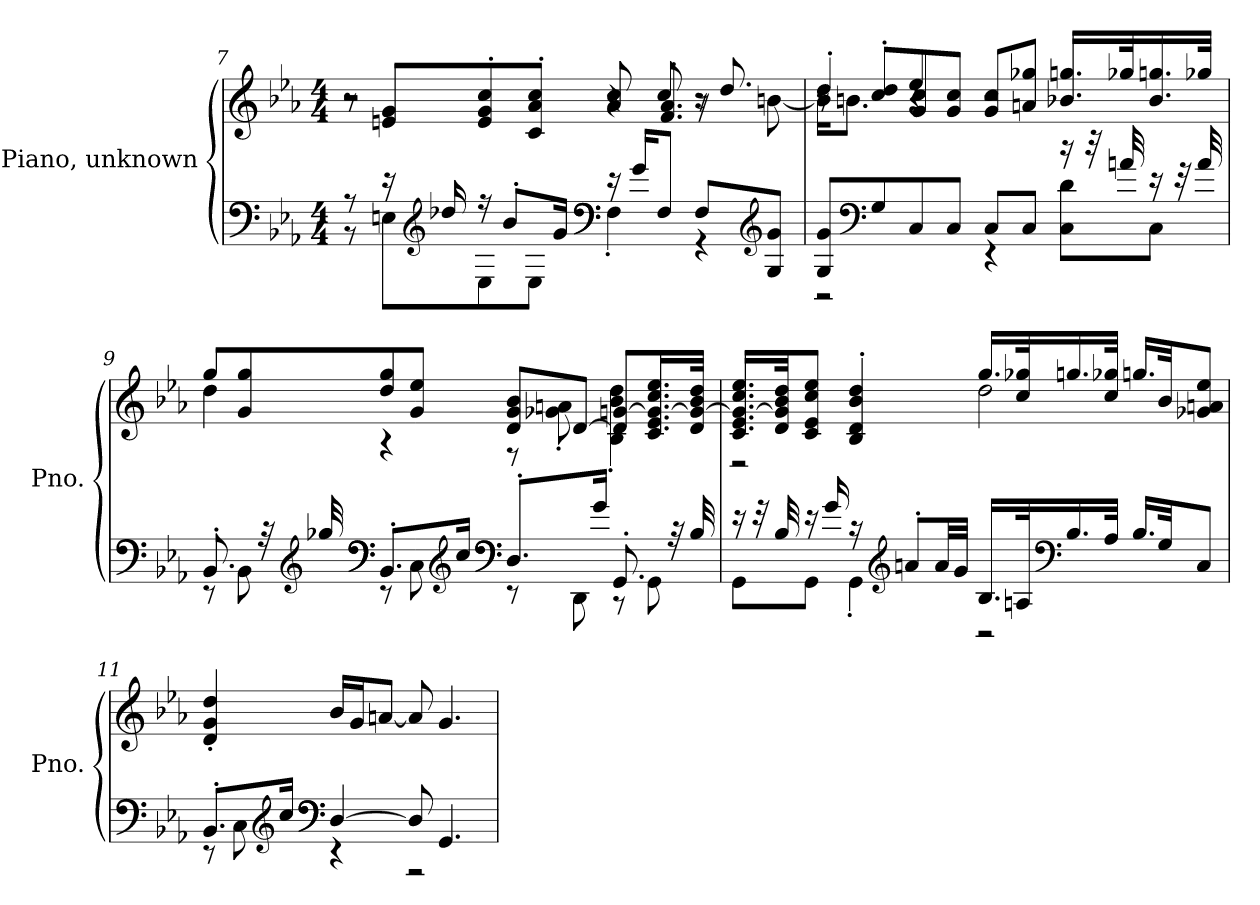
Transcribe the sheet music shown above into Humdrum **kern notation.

**kern	**kern
*part1	*part1
*staff2	*staff1
*I"Piano, unknown	*
*I'Pno.	*
!!LO:LB:g=z
*clefF4	*clefG2
*k[b-e-a-]	*k[b-e-a-]
*M4/4	*M4/4
=7	=7
*^	*^
*	*	*	*^
8r	8r	2r	2r	8r
16r	8En\L	.	.	8en/ 8g/L
*clefG2	*	*	*	*
16dd-X/	.	.	.	.
16r	8E\	.	.	8e/' 8g/' 8cc/'
8b-'/L	.	.	.	.
.	8E\J	.	.	8c/' 8a-/' 8cc/'J
16g/Jk	.	.	.	.
*clefF4	*	*	*	*
16r	4F'\	8r	4r	8a-/ 8cc/
16g/KL	.	.	.	.
8F/J	.	8cc/	.	4.f/' 4.a-/'
8F/L	4r	16r	8r	.
.	.	8.dd/	.	.
*clefG2	*	*	*	*
8G/ 8g/J	.	.	[8bn\	.
=8	=8	=8	=8	=8
8G/ 8g/L	2r	4dd'/	16b\KL]	8r
.	.	.	8.bn\J	.
*clefF4	*	*	*	*
8G/	.	.	.	8cc/' 8dd/'L
8C/	.	4ee-/	4r	8g/ 8cc/
8C/J	.	.	.	8g/ 8cc/J
8C/L	4r	2r	2r	8g/ 8cc/L
8C/J	.	.	.	8an/ 8gg-X/J
16r	8C\ 8d\L	.	.	16.b-X/ 16.ggn/LL
32r	.	.	.	.
32an/	.	.	.	32gg-X/K
16r	8C\J	.	.	16.b-/ 16.ggn/
32r	.	.	.	.
32a/	.	.	.	32gg-X/JJk
*	*	*	*v	*v
!!LO:LB:g=z
=9	=9	=9	=9
8.BB-'/	8r	8gg/L	4dd\
.	8BB-\	8g/ 8gg/	.
32r	.	.	.
*clefG2	*	*	*
32gg-X/	.	.	.
*clefF4	*	*	*
8.BB-'/L	8r	8dd/ 8gg/	4r
.	8C\	8g/ 8ee-/J	.
*clefG2	*	*	*
16cc/Jk	.	.	.
*clefF4	*	*	*
8.D'/L	8r	8d/ 8g/ 8b-/L	8r
.	8DD\	[8d/J	8g-X\' 8an\'
16g/Jk	.	.	.
8.GG'/	8r	8d/] [8gn/L	4B-\' 4b-\' 4dd\'
.	8GG\	16.c/ 16.e-/ 16.g/_ 16.cc/ 16.ee-/L	.
32r	.	.	.
32B-/	.	32d/ 32g/_ 32b-/ 32dd/JJk	.
!!LO:LB:g=z	!!
=10	=10	=10	=10
16r	8GG\L	16.c/ 16.e-/ 16.g/_ 16.cc/ 16.ee-/LL	2r
32r	.	.	.
32B-/	.	32d/ 32g/] 32b-/ 32dd/JK	.
16r	8GG\J	8c/ 8e-/ 8cc/ 8ee-/J	.
16g/	.	.	.
16r	4GG'\	4B-/' 4d/' 4b-/' 4dd/'	.
*clefG2	*	*	*
8an'/L	.	.	.
32a/LL	.	.	.
32g/JJJ	.	.	.
16.B-/LL	2r	16.gg/LL	2dd\
32An/K	.	32cc/ 32gg-X/K	.
*clefF4	*	*	*
16.B-/	.	16.ggn/	.
32A/JJk	.	32cc/ 32gg-X/JJk	.
16.B-/LL	.	16.ggn/LL	.
32G/JK	.	32b-/JK	.
8C/J	.	8g-X/ 8an/ 8ee-/J	.
*	*	*v	*v
=11	=11	=11
8.BB-'/L	8r	4d/' 4g/' 4dd/'
.	8C\	.
*clefG2	*	*
16cc/Jk	.	.
*clefF4	*	*
[4D/	4r	16b-/LL
.	.	16g/J
.	.	[8an/J
8D/]	2r	8a/]
4.GG/	.	4.g/
*v	*v	*
=	=
*-	*-
